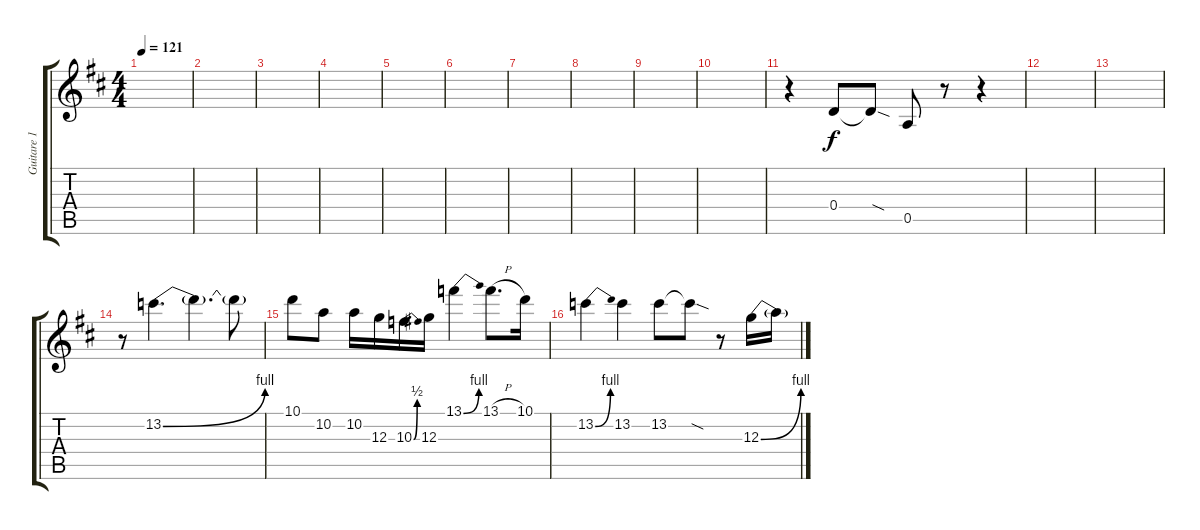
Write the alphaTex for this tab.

\track ("Guitare 1" "Guitare 1") {instrument overdrivenguitar}
\staff {score tabs}
\tuning (E4 B3 G3 D3 A2 E2) {hide}
\ts (4 4)
\tempo 121
\clef g2
\ks d
|
|
|
|
|
|
|
|
|
|
r.4 0.4.8 0.4{sod t}.8 0.5.8 r.8 r.4 |
|
|
r.8 13.2{be (bend 0 0 60 4)}.4{d} 13.2{t}.4{d} 13.2{t}.8 |
10.1.8 10.2.8 10.2.16 12.3.16 10.3{be (bend 0 0 60 2)}.16 12.3.16 13.1{be (bend 0 0 60 4)}.4 13.1{h}.8{d} 10.1.16 |
13.2{be (bend 0 0 60 4)}.4 13.2.4 13.2.8 13.2{sod t}.8 r.8 12.3{be (bend 0 0 60 4)}.16 12.3{t}.16
